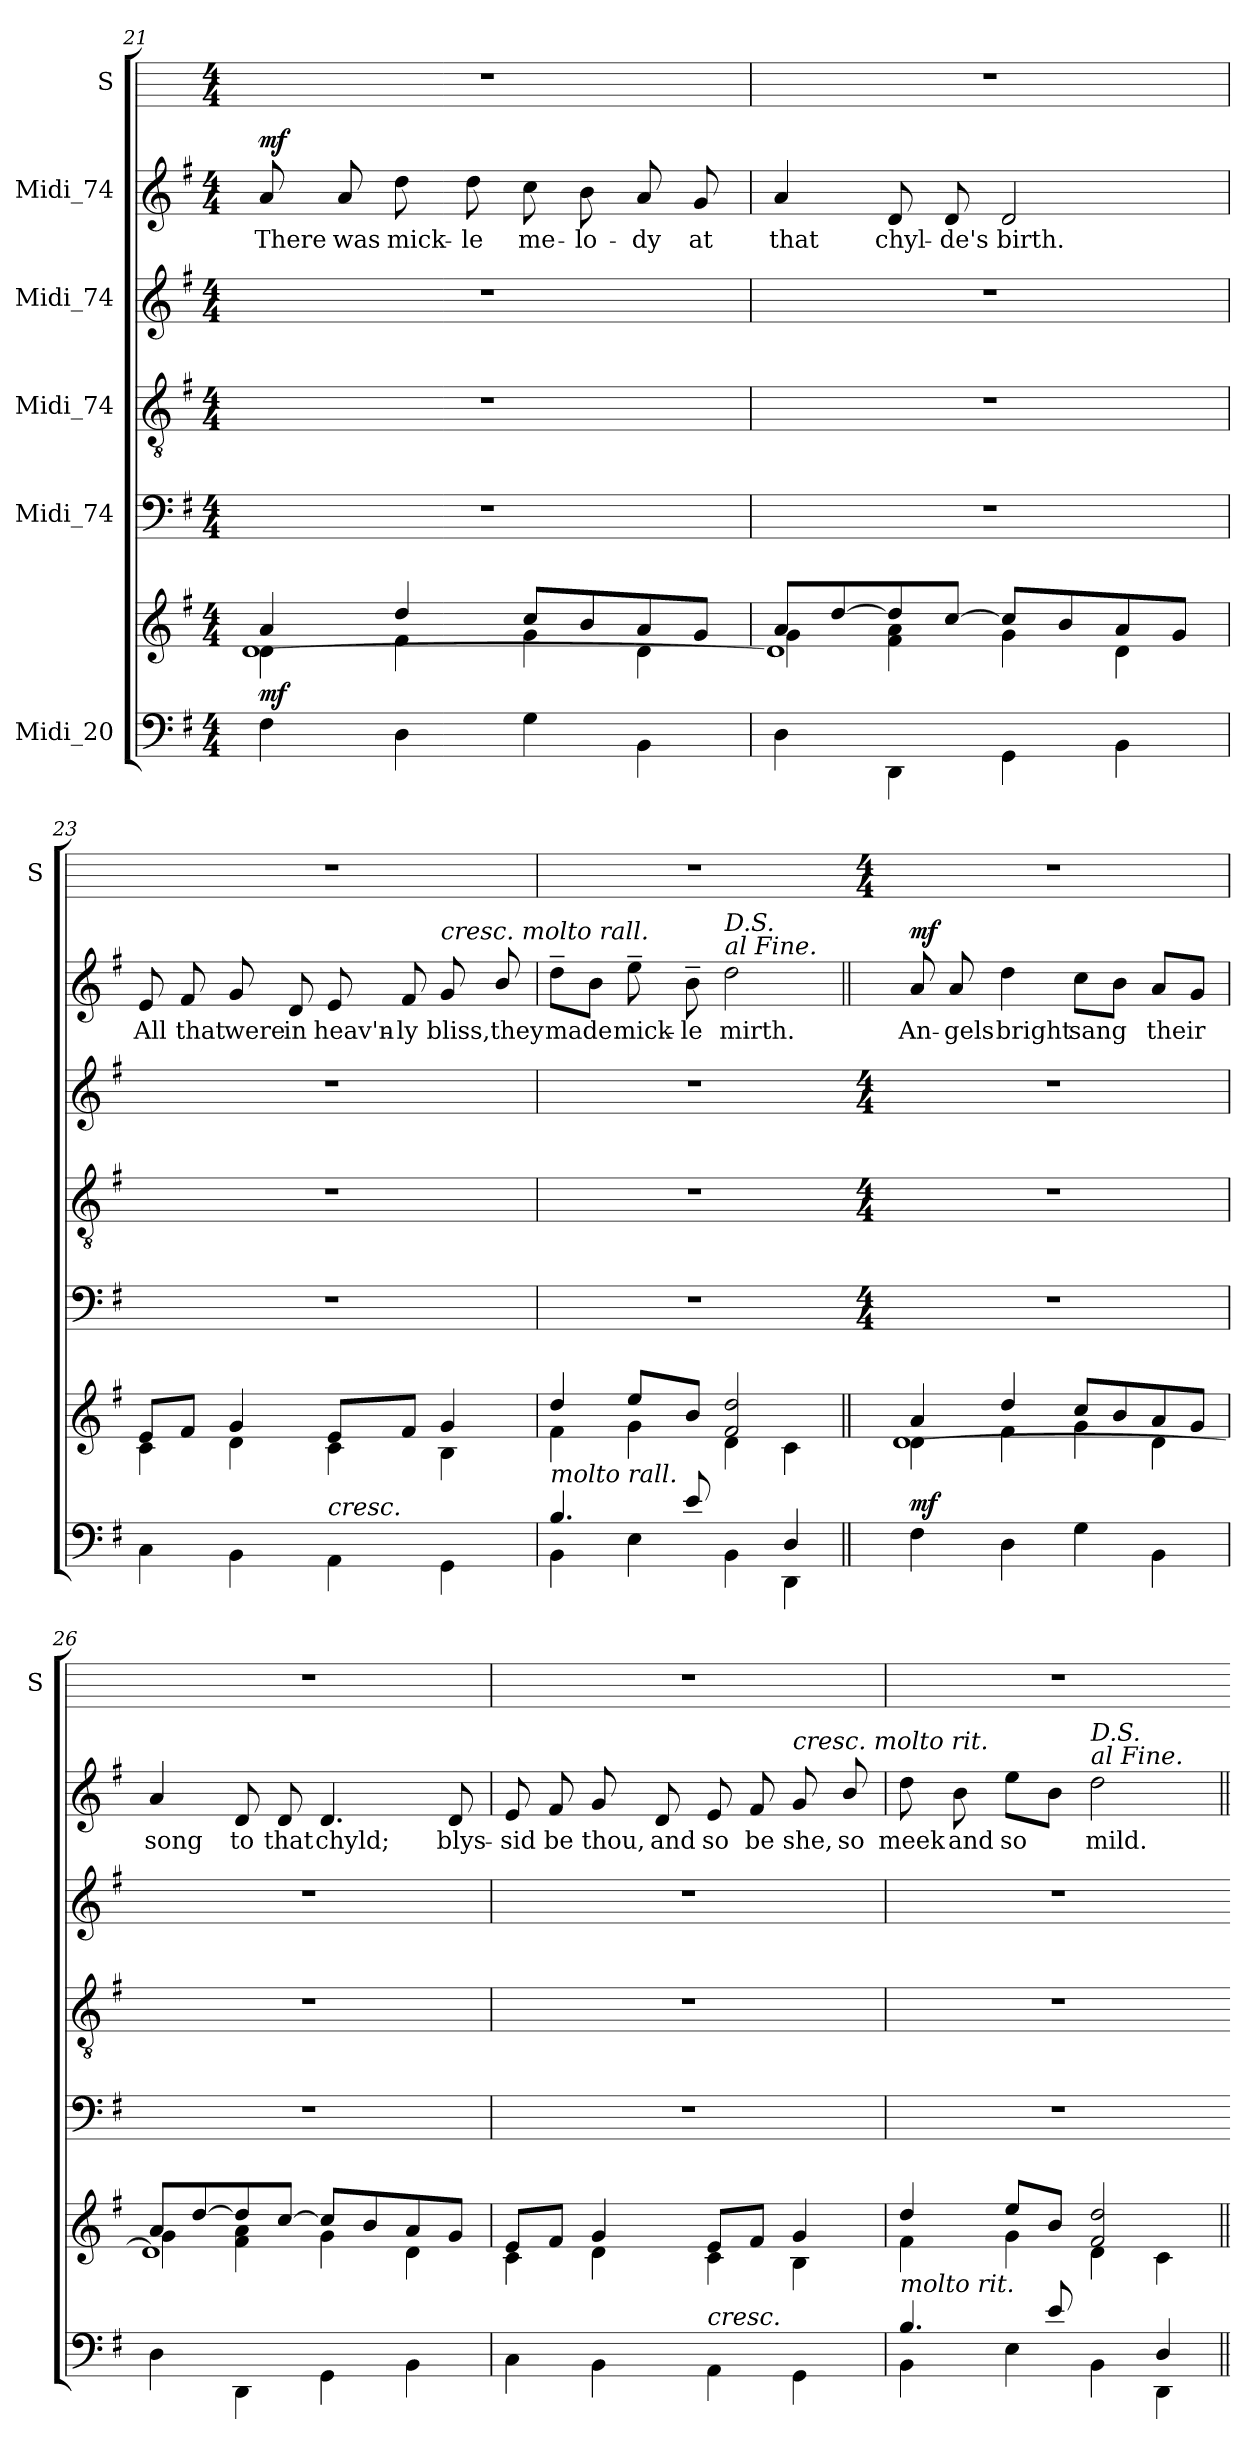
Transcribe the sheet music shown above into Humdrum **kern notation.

**kern	**kern	**dynam	**kern	**kern	**kern	**kern	**text	**dynam	**kern
*part6	*part6	*part6	*part5	*part4	*part3	*part2	*part2	*part2	*part1
*staff7	*staff6	*staff6/7	*staff5	*staff4	*staff3	*staff2	*staff2	*staff2	*staff1
*I"Midi_20	*	*	*I"Midi_74	*I"Midi_74	*I"Midi_74	*I"Midi_74	*	*	*I"S
*	*	*	*	*	*	*	*	*	*I'S
!!LO:LB:g=z
*clefF4	*clefG2	*	*clefF4	*clefGv2	*clefG2	*clefG2	*	*	*
*k[f#]	*k[f#]	*	*k[f#]	*k[f#]	*k[f#]	*k[f#]	*	*	*
*G:	*G:	*	*G:	*G:	*G:	*G:	*	*	*
*M4/4	*M4/4	*	*M4/4	*M4/4	*M4/4	*M4/4	*	*	*M4/4
=21	=21	=21	=21	=21	=21	=21	=21	=21	=21
*^	*^	*	*	*	*	*	*	*	*
*	*	*	*^	*	*	*	*	*	*	*	*
!	!	!	!	!	!LO:DY:a=2	!	!	!	!	!LO:LY:b	!LO:DY:a	!
1ryy	4F#\	4a/	4d\	[1d\	mf	1r	1r	1r	8a	There	mf	1r
!	!	!	!	!	!	!	!	!	!	!LO:LY:b	!	!
.	.	.	.	.	.	.	.	.	8a	was	.	.
!	!	!	!	!	!	!	!	!	!	!LO:LY:b	!	!
.	4D\	4dd/	4f#\	.	.	.	.	.	8dd	mick-	.	.
!	!	!	!	!	!	!	!	!	!	!LO:LY:b	!	!
.	.	.	.	.	.	.	.	.	8dd	-le	.	.
!	!	!	!	!	!	!	!	!	!	!LO:LY:b	!	!
.	4G\	8cc/L	4g\	.	.	.	.	.	8cc	me-	.	.
!	!	!	!	!	!	!	!	!	!	!LO:LY:b	!	!
.	.	8b/	.	.	.	.	.	.	8b	-lo-	.	.
!	!	!	!	!	!	!	!	!	!	!LO:LY:b	!	!
.	4BB\	8a/	4d\	.	.	.	.	.	8a	-dy	.	.
!	!	!	!	!	!	!	!	!	!	!LO:LY:b	!	!
.	.	8g/J	.	.	.	.	.	.	8g	at	.	.
=22	=22	=22	=22	=22	=22	=22	=22	=22	=22	=22	=22	=22
!	!	!	!	!	!	!	!	!	!	!LO:LY:b	!	!
1ryy	4D\	8a/L	4g\	1d\]	.	1r	1r	1r	4a	that	.	1r
.	.	[8dd/	.	.	.	.	.	.	.	.	.	.
!	!	!	!	!	!	!	!	!	!	!LO:LY:b	!	!
.	4DD\	8dd/]	4f#\ 4a\	.	.	.	.	.	8d	chyl-	.	.
!	!	!	!	!	!	!	!	!	!	!LO:LY:b	!	!
.	.	[8cc/J	.	.	.	.	.	.	8d	-de's	.	.
!	!	!	!	!	!	!	!	!	!	!LO:LY:b	!	!
.	4GG\	8cc/L]	4g\	.	.	.	.	.	2d	birth.	.	.
.	.	8b/	.	.	.	.	.	.	.	.	.	.
.	4BB\	8a/	4d\	.	.	.	.	.	.	.	.	.
.	.	8g/J	.	.	.	.	.	.	.	.	.	.
=23	=23	=23	=23	=23	=23	=23	=23	=23	=23	=23	=23	=23
!	!	!	!	!	!	!	!	!	!	!LO:LY:b	!	!
1ryy	4C\	8e/L	1ryy	4c\	.	1r	1r	1r	8e	All	.	1r
!	!	!	!	!	!	!	!	!	!	!LO:LY:b	!	!
.	.	8f#/J	.	.	.	.	.	.	8f#	that	.	.
!	!	!	!	!	!	!	!	!	!	!LO:LY:b	!	!
.	4BB\	4g/	.	4d\	.	.	.	.	8g	were	.	.
!	!	!	!	!	!	!	!	!	!	!LO:LY:b	!	!
.	.	.	.	.	.	.	.	.	8d	in	.	.
!	!LO:TX:a:i:t=cresc.	!	!	!	!	!	!	!	!	!	!	!
!	!	!	!	!	!	!	!	!	!	!LO:LY:b	!	!
.	4AA\	8e/L	.	4c\	.	.	.	.	8e	heav'n-	.	.
!	!	!	!	!	!	!	!	!	!	!LO:LY:b	!	!
.	.	8f#/J	.	.	.	.	.	.	8f#	-ly	.	.
!	!	!	!	!	!	!	!	!	!LO:TX:a:i:t=cresc. molto rall.	!	!	!
!	!	!	!	!	!	!	!	!	!	!LO:LY:b	!	!
.	4GG\	4g/	.	4B\	.	.	.	.	8g	bliss,	.	.
!	!	!	!	!	!	!	!	!	!	!LO:LY:b	!	!
.	.	.	.	.	.	.	.	.	8b/	they	.	.
=24	=24	=24	=24	=24	=24	=24	=24	=24	=24	=24	=24	=24
!LO:TX:a:i:t=molto rall.	!	!	!	!	!	!	!	!	!	!	!	!
!	!	!	!	!	!	!	!	!	!	!LO:LY:b	!	!
4.B/	4BB\	4dd/	1ryy	4f#\	.	1r	1r	1r	8dd~L	made	.	1r
.	.	.	.	.	.	.	.	.	8bJ	.	.	.
!	!	!	!	!	!	!	!	!	!	!LO:LY:b	!	!
.	4E\	8ee/L	.	4g\	.	.	.	.	8ee~	mick-	.	.
!	!	!	!	!	!	!	!	!	!	!LO:LY:b	!	!
8e/	.	8b/J	.	.	.	.	.	.	8b~	-le	.	.
!	!	!	!	!	!	!	!	!	!LO:TX:a:i:t=D.S.\nal Fine.	!	!	!
!	!	!	!	!	!	!	!	!	!	!LO:LY:b	!	!
4ryy	4BB\	2f#/ 2dd/	.	4d\	.	.	.	.	2dd	mirth.	.	.
4D/	4DD\	.	.	4c\	.	.	.	.	.	.	.	.
!!LO:LB:g=z
=25||	=25||	=25||	=25||	=25||	=25	=25	=25	=25	=25||	=25	=25	=25
*	*	*	*	*	*	*M4/4	*M4/4	*M4/4	*	*	*	*M4/4
!	!	!	!	!	!LO:DY:a=2	!	!	!	!	!LO:LY:b	!LO:DY:a	!
1ryy	4F#\	4a/	4d\	[1d\	mf	1r	1r	1r	8a	An-	mf	1r
!	!	!	!	!	!	!	!	!	!	!LO:LY:b	!	!
.	.	.	.	.	.	.	.	.	8a	-gels	.	.
!	!	!	!	!	!	!	!	!	!	!LO:LY:b	!	!
.	4D\	4dd/	4f#\	.	.	.	.	.	4dd	bright	.	.
!	!	!	!	!	!	!	!	!	!	!LO:LY:b	!	!
.	4G\	8cc/L	4g\	.	.	.	.	.	8ccL	sang	.	.
.	.	8b/	.	.	.	.	.	.	8bJ	.	.	.
!	!	!	!	!	!	!	!	!	!	!LO:LY:b	!	!
.	4BB\	8a/	4d\	.	.	.	.	.	8aL	their	.	.
.	.	8g/J	.	.	.	.	.	.	8gJ	.	.	.
=26	=26	=26	=26	=26	=26	=26	=26	=26	=26	=26	=26	=26
!	!	!	!	!	!	!	!	!	!	!LO:LY:b	!	!
1ryy	4D\	8a/L	4g\	1d\]	.	1r	1r	1r	4a	song	.	1r
.	.	[8dd/	.	.	.	.	.	.	.	.	.	.
!	!	!	!	!	!	!	!	!	!	!LO:LY:b	!	!
.	4DD\	8dd/]	4f#\ 4a\	.	.	.	.	.	8d	to	.	.
!	!	!	!	!	!	!	!	!	!	!LO:LY:b	!	!
.	.	[8cc/J	.	.	.	.	.	.	8d	that	.	.
!	!	!	!	!	!	!	!	!	!	!LO:LY:b	!	!
.	4GG\	8cc/L]	4g\	.	.	.	.	.	4.d	chyld;	.	.
.	.	8b/	.	.	.	.	.	.	.	.	.	.
.	4BB\	8a/	4d\	.	.	.	.	.	.	.	.	.
!	!	!	!	!	!	!	!	!	!	!LO:LY:b	!	!
.	.	8g/J	.	.	.	.	.	.	8d	blys-	.	.
=27	=27	=27	=27	=27	=27	=27	=27	=27	=27	=27	=27	=27
!	!	!	!	!	!	!	!	!	!	!LO:LY:b	!	!
1ryy	4C\	8e/L	1ryy	4c\	.	1r	1r	1r	8e	-sid	.	1r
!	!	!	!	!	!	!	!	!	!	!LO:LY:b	!	!
.	.	8f#/J	.	.	.	.	.	.	8f#	be	.	.
!	!	!	!	!	!	!	!	!	!	!LO:LY:b	!	!
.	4BB\	4g/	.	4d\	.	.	.	.	8g	thou,	.	.
!	!	!	!	!	!	!	!	!	!	!LO:LY:b	!	!
.	.	.	.	.	.	.	.	.	8d	and	.	.
!	!LO:TX:a:i:t=cresc.	!	!	!	!	!	!	!	!	!	!	!
!	!	!	!	!	!	!	!	!	!	!LO:LY:b	!	!
.	4AA\	8e/L	.	4c\	.	.	.	.	8e	so	.	.
!	!	!	!	!	!	!	!	!	!	!LO:LY:b	!	!
.	.	8f#/J	.	.	.	.	.	.	8f#	be	.	.
!	!	!	!	!	!	!	!	!	!LO:TX:a:i:t=cresc. molto rit.	!	!	!
!	!	!	!	!	!	!	!	!	!	!LO:LY:b	!	!
.	4GG\	4g/	.	4B\	.	.	.	.	8g	she,	.	.
!	!	!	!	!	!	!	!	!	!	!LO:LY:b	!	!
.	.	.	.	.	.	.	.	.	8b/	so	.	.
=28	=28	=28	=28	=28	=28	=28	=28	=28	=28	=28	=28	=28
!LO:TX:a:i:t=molto rit.	!	!	!	!	!	!	!	!	!	!	!	!
!	!	!	!	!	!	!	!	!	!	!LO:LY:b	!	!
4.B/	4BB\	4dd/	1ryy	4f#\	.	1r	1r	1r	8dd	meek	.	1r
!	!	!	!	!	!	!	!	!	!	!LO:LY:b	!	!
.	.	.	.	.	.	.	.	.	8b	and	.	.
!	!	!	!	!	!	!	!	!	!	!LO:LY:b	!	!
.	4E\	8ee/L	.	4g\	.	.	.	.	8eeL	so	.	.
8e/	.	8b/J	.	.	.	.	.	.	8bJ	.	.	.
!	!	!	!	!	!	!	!	!	!LO:TX:a:i:t=D.S.\nal Fine.	!	!	!
!	!	!	!	!	!	!	!	!	!	!LO:LY:b	!	!
4ryy	4BB\	2f#/ 2dd/	.	4d\	.	.	.	.	2dd	mild.	.	.
4D/	4DD\	.	.	4c\	.	.	.	.	.	.	.	.
*v	*v	*	*	*	*	*	*	*	*	*	*	*
*	*v	*v	*v	*	*	*	*	*	*	*	*
=||	=||	=	=	=	=	=||	=	=	=
*-	*-	*-	*-	*-	*-	*-	*-	*-	*-
